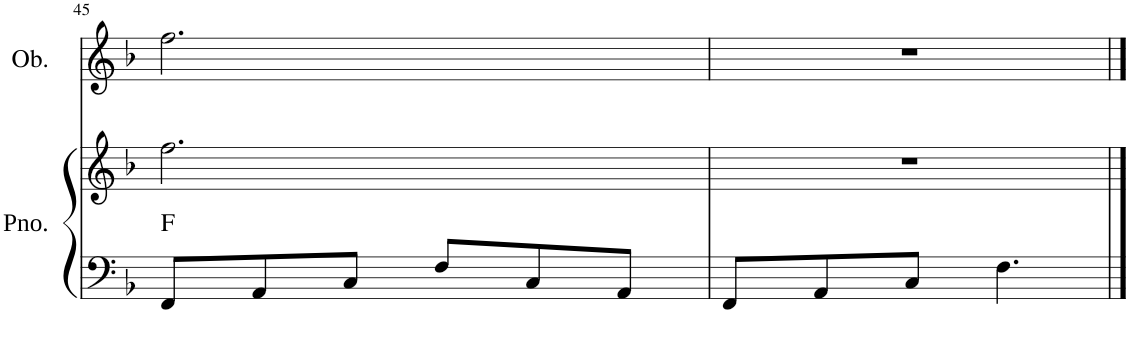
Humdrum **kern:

**kern	**kern	**harte	**kern
*part2	*part2	*part2	*part1
*staff3	*staff2	*	*staff1
*I"Piano	*	*	*I"Oboe
*I'Pno.	*	*	*I'Ob.
!!LO:PB:g=z
*clefF4	*clefG2	*	*clefG2
*k[b-]	*k[b-]	*	*k[b-]
*M6/8	*M6/8	*	*M6/8
=45	=45	=45	=45
8FF/L	2.ff\	F:maj	2.ff\
8AA/	.	.	.
8C/J	.	.	.
8F/L	.	.	.
8C/	.	.	.
8AA/J	.	.	.
=46	=46	=46	=46
8FF/L	2.r	.	2.r
8AA/	.	.	.
8C/J	.	.	.
4.F\	.	.	.
==	==	==	==
*-	*-	*-	*-
